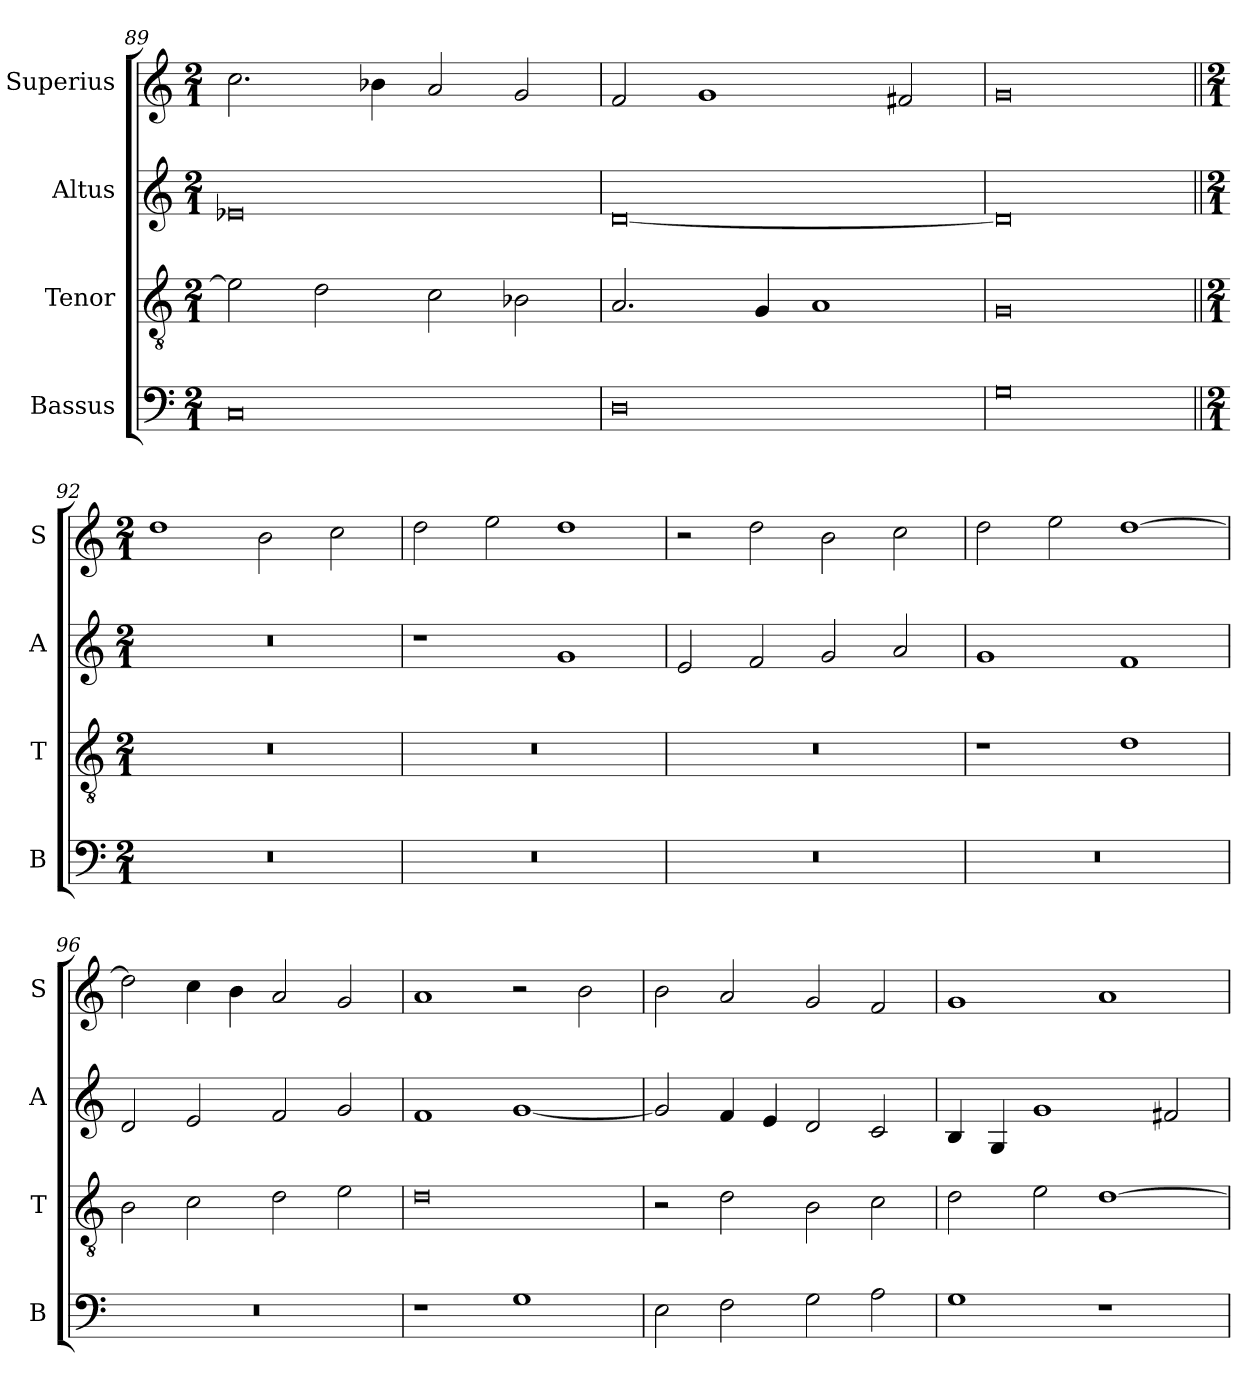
**kern	**kern	**kern	**kern
*part4	*part3	*part2	*part1
*staff4	*staff3	*staff2	*staff1
*I"Bassus	*I"Tenor	*I"Altus	*I"Superius
*I'B	*I'T	*I'A	*I'S
*clefF4	*clefGv2	*clefG2	*clefG2
*k[]	*k[]	*k[]	*k[]
*M2/1	*M2/1	*M2/1	*M2/1
=89	=89	=89	=89
0C	2e-\]	0e-X	2.cc\
.	2d\	.	.
.	.	.	4b-X\
.	2c\	.	2a/
.	2B-X\	.	2g/
=90	=90	=90	=90
0D	2.A/	[0d	2f/
.	.	.	1g
.	4G/	.	.
.	1A	.	.
.	.	.	2f#X/
=91	=91	=91	=91
0G	0G	0d]	0g
!!LO:LB:g=z
=92||	=92||	=92||	=92||
*k[]	*k[]	*k[]	*k[]
*M2/1	*M2/1	*M2/1	*M2/1
0r	0r	0r	1dd
.	.	.	2b\
.	.	.	2cc\
=93	=93	=93	=93
0r	0r	1r	2dd\
.	.	.	2ee\
.	.	1g	1dd
=94	=94	=94	=94
0r	0r	2e/	2r
.	.	2f/	2dd\
.	.	2g/	2b\
.	.	2a/	2cc\
=95	=95	=95	=95
0r	1r	1g	2dd\
.	.	.	2ee\
.	1d	1f	[1dd
=96	=96	=96	=96
0r	2B\	2d/	2dd\]
.	2c\	2e/	4cc\
.	.	.	4b\
.	2d\	2f/	2a/
.	2e\	2g/	2g/
=97	=97	=97	=97
1r	0d	1f	1a
1G	.	[1g	2r
.	.	.	2b\
=98	=98	=98	=98
2E\	2r	2g/]	2b\
2F\	2d\	4f/	2a/
.	.	4e/	.
2G\	2B\	2d/	2g/
2A\	2c\	2c/	2f/
=99	=99	=99	=99
1G	2d\	4B/	1g
.	.	4G/	.
.	2e\	1g	.
1r	[1d	.	1a
.	.	2f#X/	.
=	=	=	=
*-	*-	*-	*-
